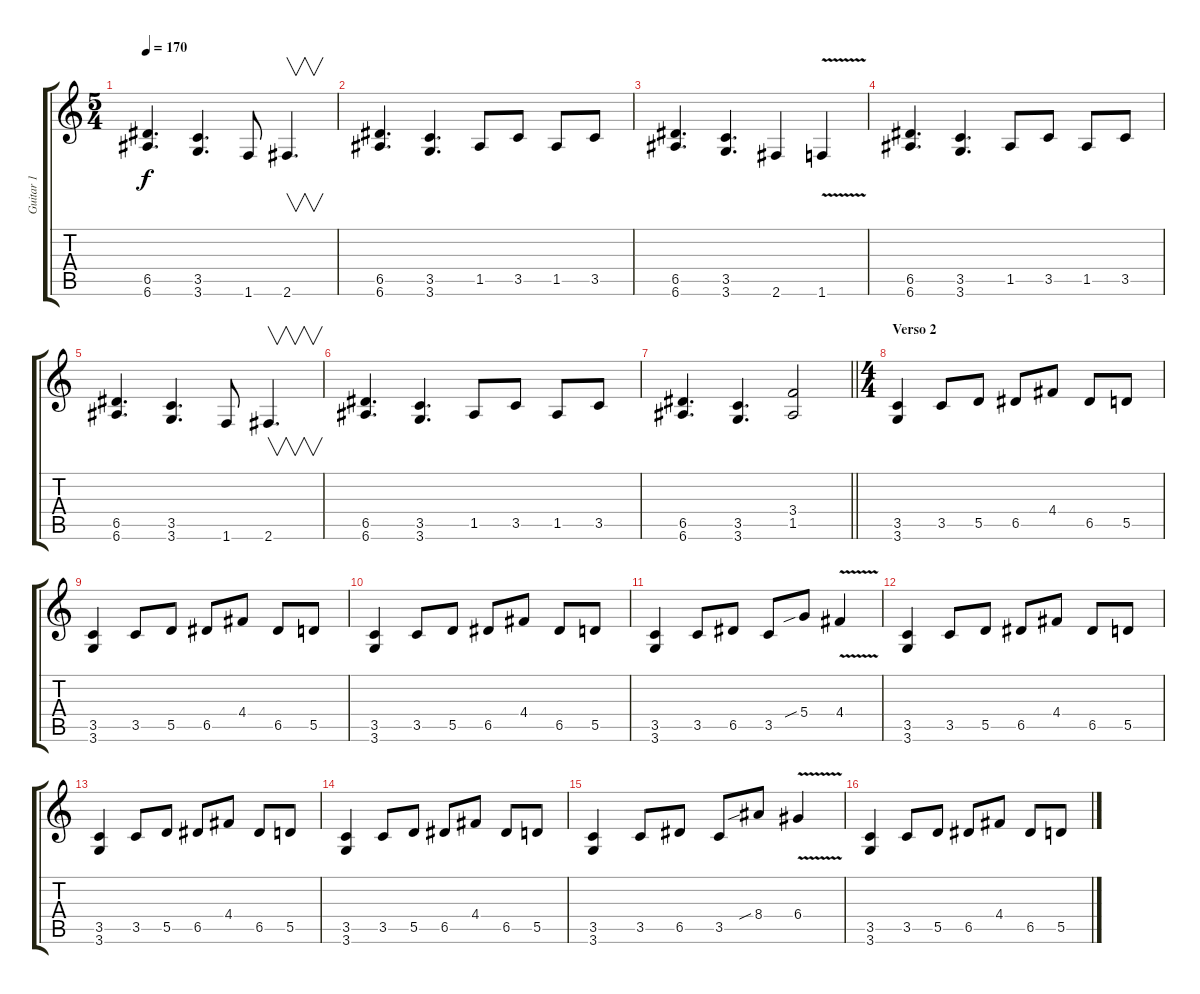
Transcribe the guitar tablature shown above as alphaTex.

\track ("Guitar 1" "Guitar 1") {instrument distortionguitar}
\staff {score tabs}
\tuning (E4 B3 G3 D3 A2 E2) {hide}
\ts (5 4)
\tempo 170
\clef g2
\ks c
(6.5 6.6).4{d dy f} (3.5 3.6).4{d} 1.6.8 2.6.4{v d} |
(6.5 6.6).4{d} (3.5 3.6).4{d} 1.5.8 3.5.8 1.5.8 3.5.8 |
(6.5 6.6).4{d} (3.5 3.6).4{d} 2.6.4 1.6{v}.4 |
(6.5 6.6).4{d} (3.5 3.6).4{d} 1.5.8 3.5.8 1.5.8 3.5.8 |
(6.5 6.6).4{d} (3.5 3.6).4{d} 1.6.8 2.6.4{v d} |
(6.5 6.6).4{d} (3.5 3.6).4{d} 1.5.8 3.5.8 1.5.8 3.5.8 |
\barLineRight lightlight
(6.5 6.6).4{d} (3.5 3.6).4{d} (3.4 1.5).2 |
\ts (4 4)
\section ("" "Verso 2")
(3.5 3.6).4 3.5.8 5.5.8 6.5.8 4.4.8 6.5.8 5.5.8 |
(3.5 3.6).4 3.5.8 5.5.8 6.5.8 4.4.8 6.5.8 5.5.8 |
(3.5 3.6).4 3.5.8 5.5.8 6.5.8 4.4.8 6.5.8 5.5.8 |
(3.5 3.6).4 3.5.8 6.5.8 3.5.8 5.4{sib}.8 4.4{v}.4 |
(3.5 3.6).4 3.5.8 5.5.8 6.5.8 4.4.8 6.5.8 5.5.8 |
(3.5 3.6).4 3.5.8 5.5.8 6.5.8 4.4.8 6.5.8 5.5.8 |
(3.5 3.6).4 3.5.8 5.5.8 6.5.8 4.4.8 6.5.8 5.5.8 |
(3.5 3.6).4 3.5.8 6.5.8 3.5.8 8.4{sib}.8 6.4{v}.4 |
(3.5 3.6).4 3.5.8 5.5.8 6.5.8 4.4.8 6.5.8 5.5.8
